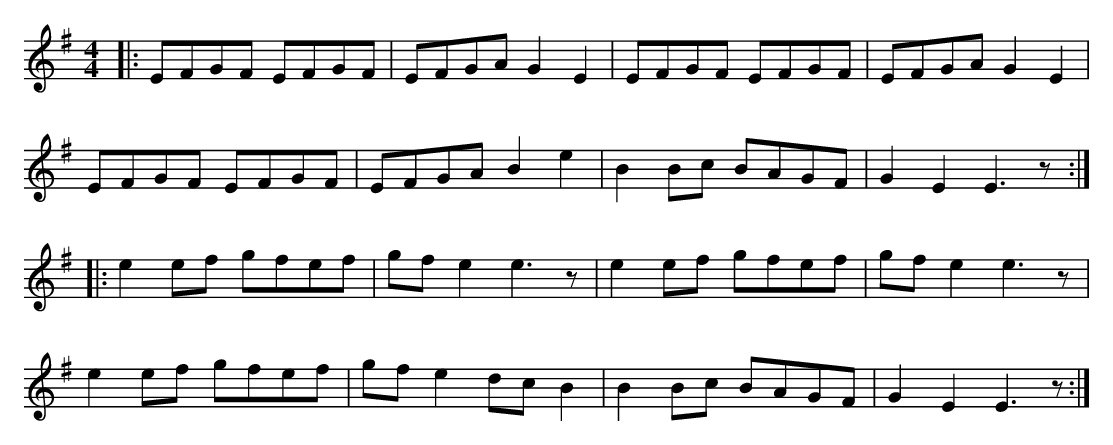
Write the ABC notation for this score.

X:1
M:4/4
K:Emin
|:EFGF EFGF|EFGA G2 E2|EFGF EFGF|EFGA G2 E2|
EFGF EFGF|EFGA B2 e2|B2Bc BAGF|G2E2 E3z:|
|:e2 ef gfef|gf e2 e3z|e2 ef gfef|gf e2 e3z|
e2 ef gfef|gf e2 dcB2|B2Bc BAGF|G2E2 E3z:|
